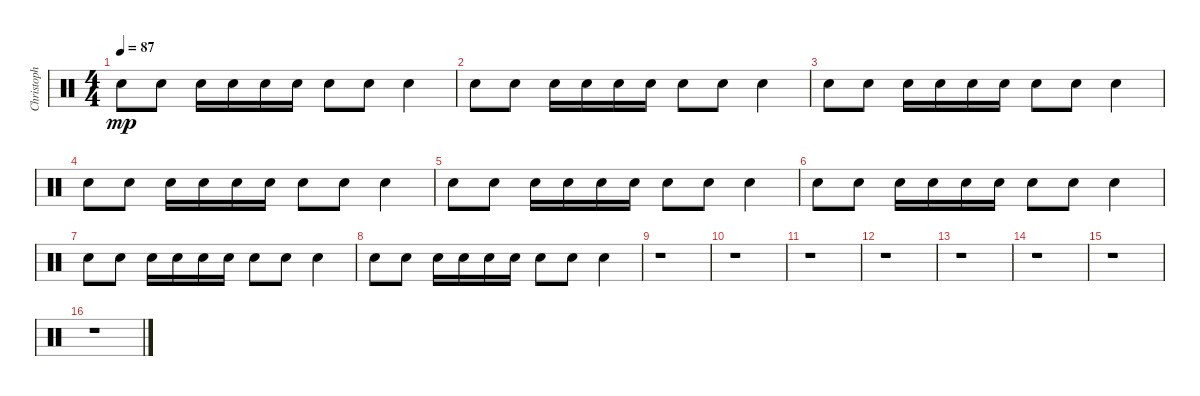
\track ("Christoph Doom Schneider - Drums 2" "Christoph ") {instrument percussion}
\staff {score}
\articulation defaults
\ts (4 4)
\tempo 87
\clef neutral
\ks c "Snare (hit) 2".8{dy mp} "Snare (hit) 2".8 "Snare (hit) 2".16 "Snare (hit) 2".16 "Snare (hit) 2".16 "Snare (hit) 2".16 "Snare (hit) 2".8 "Snare (hit) 2".8 "Snare (hit) 2"{tr (38 16)}.4
|
"Snare (hit) 2".8 "Snare (hit) 2".8 "Snare (hit) 2".16 "Snare (hit) 2".16 "Snare (hit) 2".16 "Snare (hit) 2".16 "Snare (hit) 2".8 "Snare (hit) 2".8 "Snare (hit) 2"{tr (38 16)}.4 |
"Snare (hit) 2".8 "Snare (hit) 2".8 "Snare (hit) 2".16 "Snare (hit) 2".16 "Snare (hit) 2".16 "Snare (hit) 2".16 "Snare (hit) 2".8 "Snare (hit) 2".8 "Snare (hit) 2"{tr (38 16)}.4 |
"Snare (hit) 2".8 "Snare (hit) 2".8 "Snare (hit) 2".16 "Snare (hit) 2".16 "Snare (hit) 2".16 "Snare (hit) 2".16 "Snare (hit) 2".8 "Snare (hit) 2".8 "Snare (hit) 2"{tr (38 16)}.4 |
"Snare (hit) 2".8 "Snare (hit) 2".8 "Snare (hit) 2".16 "Snare (hit) 2".16 "Snare (hit) 2".16 "Snare (hit) 2".16 "Snare (hit) 2".8 "Snare (hit) 2".8 "Snare (hit) 2"{tr (38 16)}.4 |
"Snare (hit) 2".8 "Snare (hit) 2".8 "Snare (hit) 2".16 "Snare (hit) 2".16 "Snare (hit) 2".16 "Snare (hit) 2".16 "Snare (hit) 2".8 "Snare (hit) 2".8 "Snare (hit) 2"{tr (38 16)}.4 |
"Snare (hit) 2".8 "Snare (hit) 2".8 "Snare (hit) 2".16 "Snare (hit) 2".16 "Snare (hit) 2".16 "Snare (hit) 2".16 "Snare (hit) 2".8 "Snare (hit) 2".8 "Snare (hit) 2"{tr (38 16)}.4 |
"Snare (hit) 2".8 "Snare (hit) 2".8 "Snare (hit) 2".16 "Snare (hit) 2".16 "Snare (hit) 2".16 "Snare (hit) 2".16 "Snare (hit) 2".8 "Snare (hit) 2".8 "Snare (hit) 2"{tr (38 16)}.4 |
r.1 |
r.1 |
r.1 |
r.1 |
r.1 |
r.1 |
r.1 |
r.1
